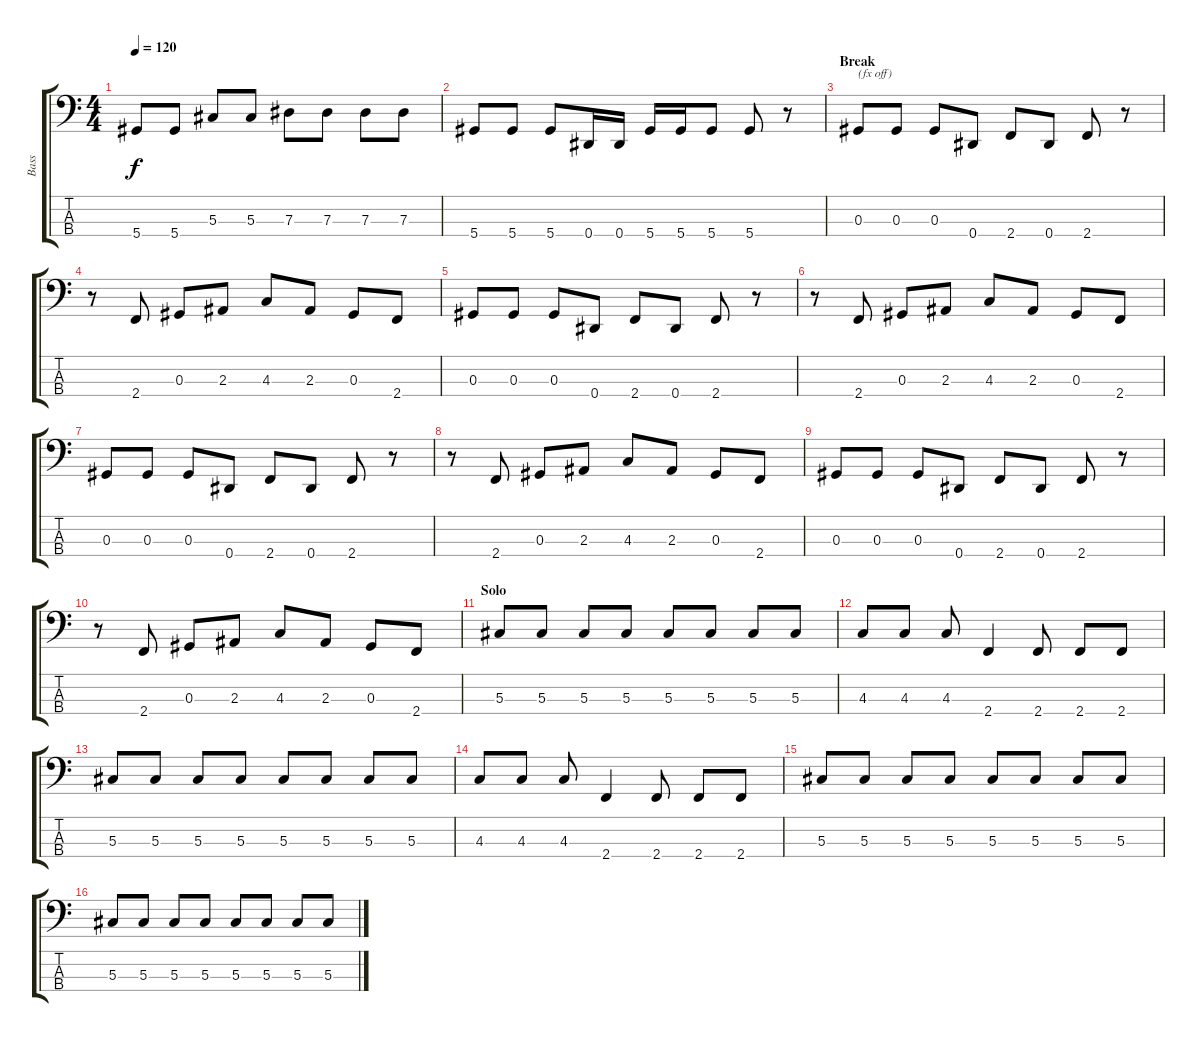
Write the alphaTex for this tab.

\track ("Bass" "Bass") {instrument electricbasspick}
\staff {score tabs}
\tuning (Gb2 Db2 Ab1 Eb1) {hide}
\ts (4 4)
\tempo 120
\clef f4
\ks c
5.4.8{dy f} 5.4.8 5.3.8 5.3.8 7.3.8 7.3.8 7.3.8 7.3.8 |
5.4.8 5.4.8 5.4.8 0.4.16 0.4.16 5.4.16 5.4.16 5.4.8 5.4.8 r.8 |
\section ("" "Break")
0.3.8{txt "(fx off)" instrument electricbasspick} 0.3.8 0.3.8 0.4.8 2.4.8 0.4.8 2.4.8 r.8 |
r.8 2.4.8 0.3.8 2.3.8 4.3.8 2.3.8 0.3.8 2.4.8 |
0.3.8 0.3.8 0.3.8 0.4.8 2.4.8 0.4.8 2.4.8 r.8 |
r.8 2.4.8 0.3.8 2.3.8 4.3.8 2.3.8 0.3.8 2.4.8 |
0.3.8 0.3.8 0.3.8 0.4.8 2.4.8 0.4.8 2.4.8 r.8 |
r.8 2.4.8 0.3.8 2.3.8 4.3.8 2.3.8 0.3.8 2.4.8 |
0.3.8 0.3.8 0.3.8 0.4.8 2.4.8 0.4.8 2.4.8 r.8 |
r.8 2.4.8 0.3.8 2.3.8 4.3.8 2.3.8 0.3.8 2.4.8 |
\section ("" "Solo")
5.3.8 5.3.8 5.3.8 5.3.8 5.3.8 5.3.8 5.3.8 5.3.8 |
4.3.8 4.3.8 4.3.8 2.4.4 2.4.8 2.4.8 2.4.8 |
5.3.8 5.3.8 5.3.8 5.3.8 5.3.8 5.3.8 5.3.8 5.3.8 |
4.3.8 4.3.8 4.3.8 2.4.4 2.4.8 2.4.8 2.4.8 |
5.3.8 5.3.8 5.3.8 5.3.8 5.3.8 5.3.8 5.3.8 5.3.8 |
5.3.8 5.3.8 5.3.8 5.3.8 5.3.8 5.3.8 5.3.8 5.3.8
